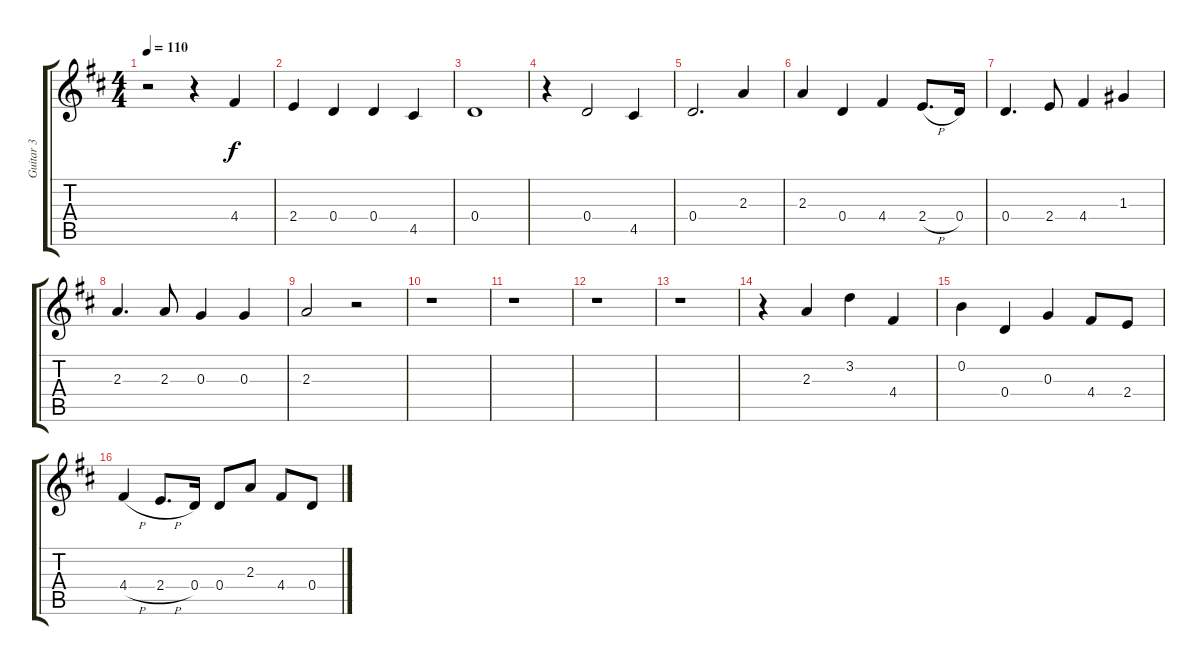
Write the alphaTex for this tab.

\track ("Guitar 3" "Guitar 3") {instrument electricguitarjazz}
\staff {score tabs}
\tuning (E4 B3 G3 D3 A2 E2) {hide}
\ts (4 4)
\tempo 110
\clef g2
\ks d
r.2{dy f} r.4 4.4.4 |
2.4.4 0.4.4 0.4.4 4.5.4 |
0.4.1 |
r.4 0.4.2 4.5.4 |
0.4.2{d} 2.3.4 |
2.3.4 0.4.4 4.4.4 2.4{h}.8{d} 0.4.16 |
0.4.4{d} 2.4.8 4.4.4 1.3.4 |
2.3.4{d} 2.3.8 0.3.4 0.3.4 |
2.3.2 r.2 |
r.1 |
r.1 |
r.1 |
r.1 |
r.4 2.3.4 3.2.4 4.4.4 |
0.2.4 0.4.4 0.3.4 4.4.8 2.4.8 |
4.4{h}.4 2.4{h}.8{d} 0.4.16 0.4.8 2.3.8 4.4.8 0.4.8
